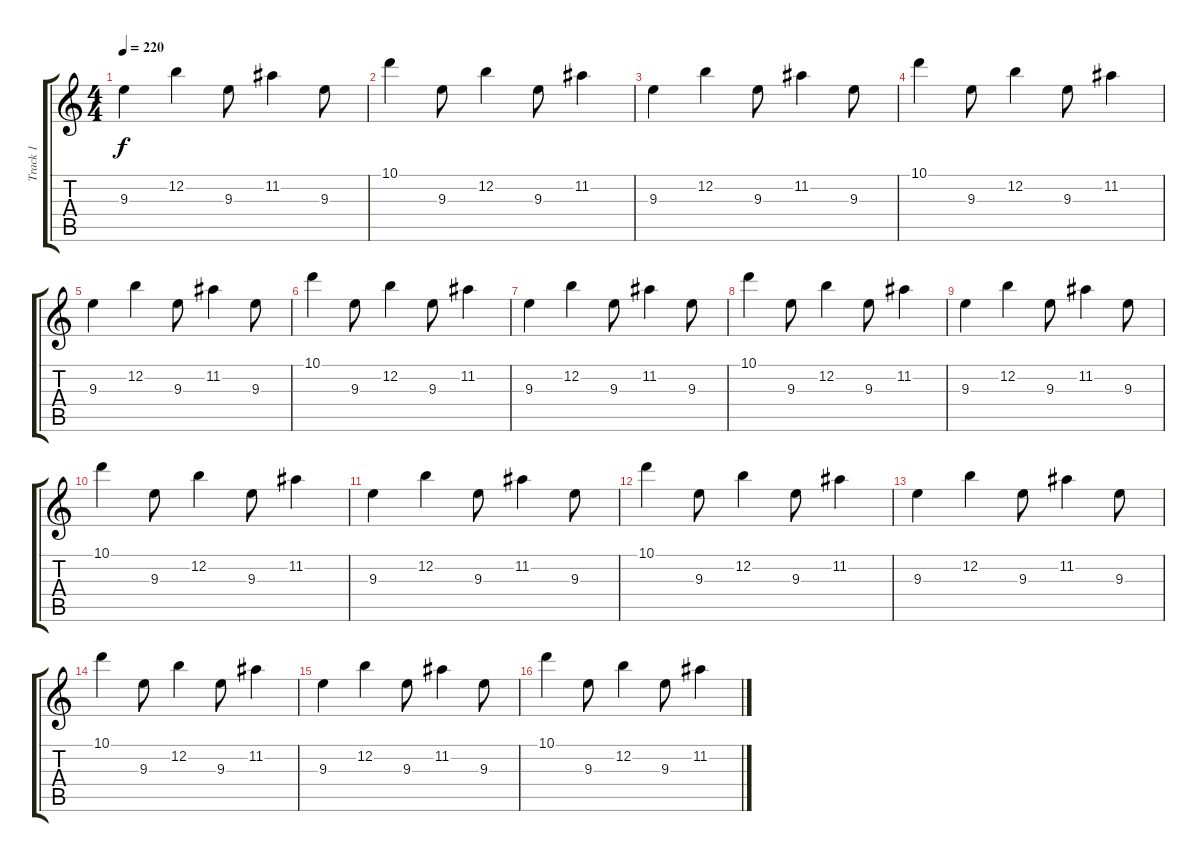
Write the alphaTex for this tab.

\track ("Track 1" "Track 1") {instrument electricguitarclean}
\staff {score tabs}
\tuning (E4 B3 G3 D3 A2 E2) {hide}
\ts (4 4)
\tempo 220
\clef g2
\ks c
9.3.4{dy f volume 0 instrument electricguitarclean} 12.2.4{volume 7} 9.3.8 11.2.4 9.3.8 |
10.1.4 9.3.8 12.2.4 9.3.8{volume 10} 11.2.4 |
9.3.4 12.2.4 9.3.8 11.2.4{volume 13} 9.3.8 |
10.1.4 9.3.8 12.2.4 9.3.8 11.2.4 |
9.3.4 12.2.4 9.3.8 11.2.4 9.3.8 |
10.1.4 9.3.8 12.2.4 9.3.8 11.2.4 |
9.3.4 12.2.4 9.3.8 11.2.4 9.3.8 |
10.1.4 9.3.8 12.2.4 9.3.8 11.2.4 |
9.3.4 12.2.4 9.3.8 11.2.4 9.3.8 |
10.1.4 9.3.8 12.2.4 9.3.8 11.2.4 |
9.3.4 12.2.4 9.3.8 11.2.4 9.3.8 |
10.1.4 9.3.8 12.2.4 9.3.8 11.2.4 |
9.3.4 12.2.4 9.3.8 11.2.4 9.3.8 |
10.1.4 9.3.8 12.2.4 9.3.8 11.2.4 |
9.3.4 12.2.4 9.3.8 11.2.4 9.3.8 |
10.1.4 9.3.8 12.2.4 9.3.8 11.2.4
